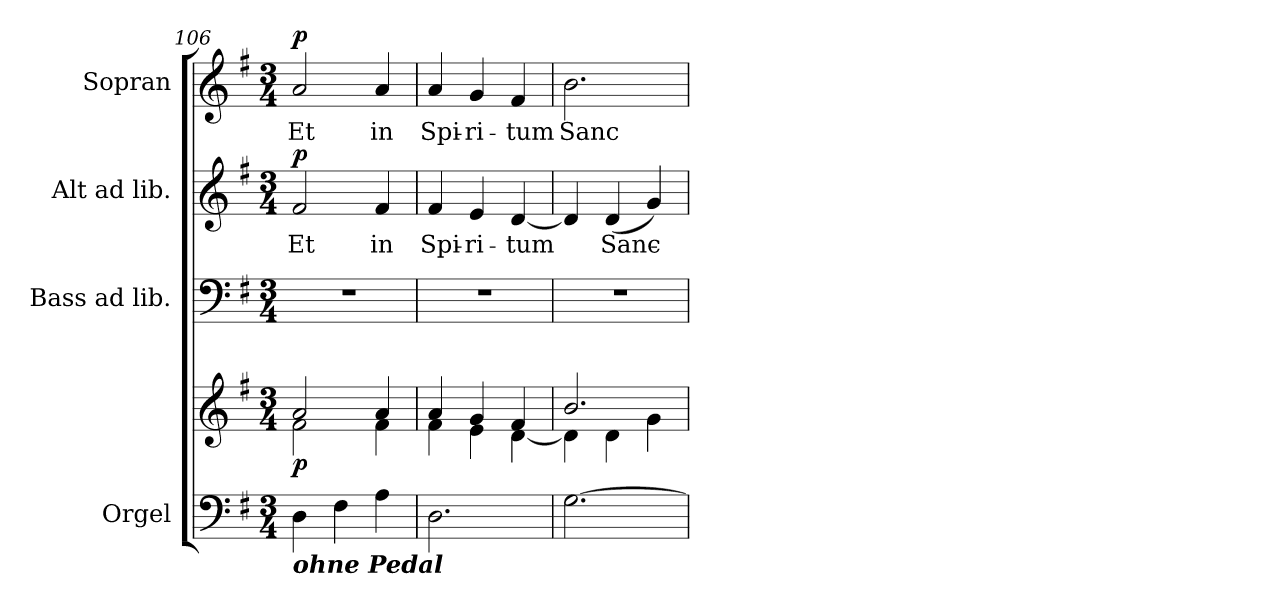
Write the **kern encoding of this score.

**kern	**kern	**dynam	**kern	**kern	**text	**dynam	**kern	**text	**dynam
*part4	*part4	*part4	*part3	*part2	*part2	*part2	*part1	*part1	*part1
*staff5	*staff4	*staff4/5	*staff3	*staff2	*staff2	*staff2	*staff1	*staff1	*staff1
*I"Orgel	*	*	*I"Bass ad lib.	*I"Alt ad lib.	*	*	*I"Sopran	*	*
*I'Org.	*	*	*I'B.	*I'A.	*	*	*I'S.	*	*
*clefF4	*clefG2	*	*clefF4	*clefG2	*	*	*clefG2	*	*
*k[f#]	*k[f#]	*	*k[f#]	*k[f#]	*	*	*k[f#]	*	*
*G:	*G:	*	*G:	*G:	*	*	*G:	*	*
*M3/4	*M3/4	*	*M3/4	*M3/4	*	*	*M3/4	*	*
=106	=106	=106	=106	=106	=106	=106	=106	=106	=106
*	*^	*	*	*	*	*	*	*	*
!LO:TX:b:Bi:t=ohne Pedal	!	!	!	!	!	!	!	!	!	!
!	!	!	!LO:DY:b	!	!	!LO:LY:b	!LO:DY:a	!	!LO:LY:b	!LO:DY:a
4D\	2a/	2f#\	p	2.r	2f#/	Et	p	2a/	Et	p
4F#\	.	.	.	.	.	.	.	.	.	.
!	!	!	!	!	!	!LO:LY:b	!	!	!LO:LY:b	!
4A\	4a/	4f#\	.	.	4f#/	in	.	4a/	in	.
!!LO:LB:g=z
=107	=107	=107	=107	=107	=107	=107	=107	=107	=107	=107
!	!	!	!	!	!	!LO:LY:b	!	!	!LO:LY:b	!
2.D\	4a/	4f#\	.	2.r	4f#/	Spi-	.	4a/	Spi-	.
!	!	!	!	!	!	!LO:LY:b	!	!	!LO:LY:b	!
.	4g/	4e\	.	.	4e/	-ri-	.	4g/	-ri-	.
!	!	!	!	!	!	!LO:LY:b	!	!	!LO:LY:b	!
.	4f#/	[<4d\	.	.	[4d/	-tum	.	4f#/	-tum	.
=108	=108	=108	=108	=108	=108	=108	=108	=108	=108	=108
!	!	!	!	!	!	!	!	!	!LO:LY:b	!
[2.G\	2.b/	4d\]	.	2.r	4d/]	.	.	2.b\	Sanc-	.
!	!	!	!	!	!	!LO:LY:b	!	!	!	!
.	.	4d\	.	.	(<4d/	Sanc-	.	.	.	.
.	.	4g\	.	.	4g/)	.	.	.	.	.
*	*v	*v	*	*	*	*	*	*	*	*
=	=	=	=	=	=	=	=	=	=
*-	*-	*-	*-	*-	*-	*-	*-	*-	*-
